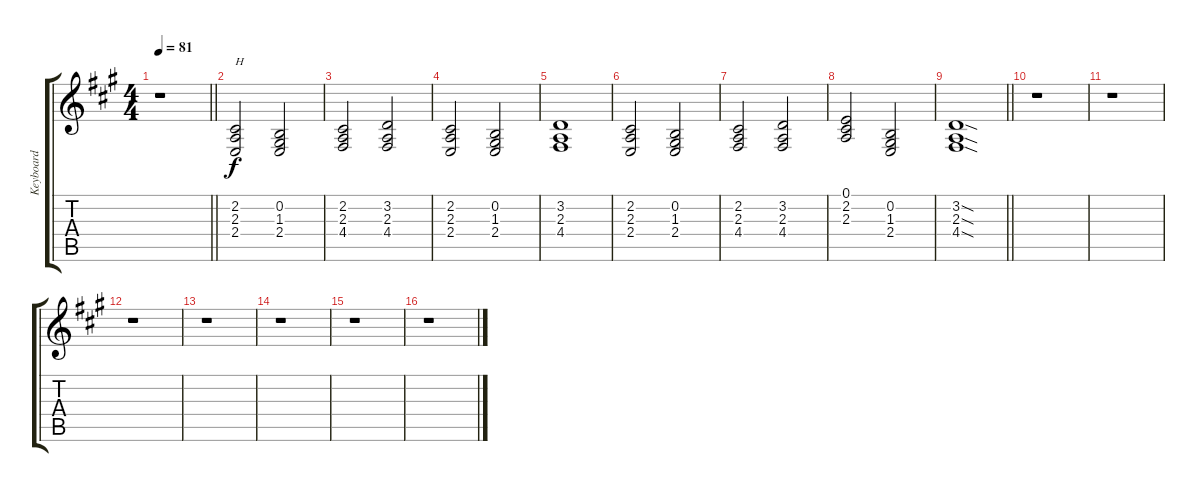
\track ("Keyboard" "Keyboard") {instrument churchorgan}
\staff {score tabs}
\tuning (E4 B3 G3 D3 A2 E2) {hide}
\ts (4 4)
\tempo 81
\clef g2
\barLineRight lightlight
\ks a
r.1{dy f} |
(2.2 2.3 2.4).2{txt "H"} (0.2 1.3 2.4).2 |
(2.2 2.3 4.4).2 (3.2 2.3 4.4).2 |
(2.2 2.3 2.4).2 (0.2 1.3 2.4).2 |
(3.2 2.3 4.4).1 |
(2.2 2.3 2.4).2 (0.2 1.3 2.4).2 |
(2.2 2.3 4.4).2 (3.2 2.3 4.4).2 |
(0.1 2.2 2.3).2 (0.2 1.3 2.4).2 |
\barLineRight lightlight
(3.2{sod} 2.3{sod} 4.4{sod}).1 |
r.1 |
r.1 |
r.1 |
r.1 |
r.1 |
r.1 |
r.1
